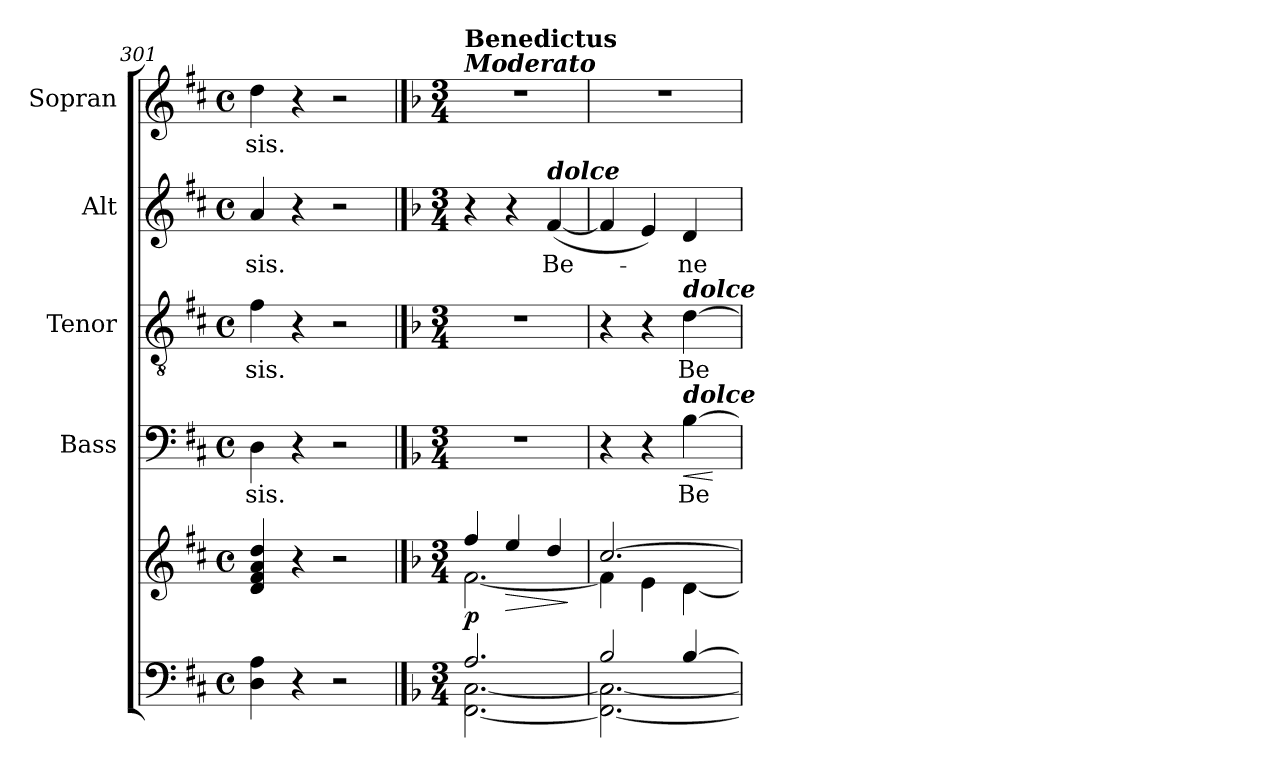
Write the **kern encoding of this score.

**kern	**kern	**dynam	**kern	**text	**dynam	**kern	**text	**kern	**text	**kern	**text
*part5	*part5	*part5	*part4	*part4	*part4	*part3	*part3	*part2	*part2	*part1	*part1
*staff6	*staff5	*staff5/6	*staff4	*staff4	*staff4	*staff3	*staff3	*staff2	*staff2	*staff1	*staff1
*	*	*	*I"Bass	*	*	*I"Tenor	*	*I"Alt	*	*I"Sopran	*
*	*	*	*I'B.	*	*	*I'T.	*	*I'A.	*	*I'S.	*
*clefF4	*clefG2	*	*clefF4	*	*	*clefGv2	*	*clefG2	*	*clefG2	*
*k[f#c#]	*k[f#c#]	*	*k[f#c#]	*	*	*k[f#c#]	*	*k[f#c#]	*	*k[f#c#]	*
*D:	*D:	*	*D:	*	*	*D:	*	*D:	*	*D:	*
*M4/4	*M4/4	*	*M4/4	*	*	*M4/4	*	*M4/4	*	*M4/4	*
*met(c)	*met(c)	*	*met(c)	*	*	*met(c)	*	*met(c)	*	*met(c)	*
=301	=301	=301	=301	=301	=301	=301	=301	=301	=301	=301	=301
!	!	!	!	!LO:LY:b	!	!	!LO:LY:b	!	!LO:LY:b	!	!LO:LY:b
4D\ 4A\	4d/ 4f#/ 4a/ 4dd/	.	4D\	-sis.	.	4f#\	-sis.	4a/	-sis.	4dd\	-sis.
4r	4r	.	4r	.	.	4r	.	4r	.	4r	.
2r	2r	.	2r	.	.	2r	.	2r	.	2r	.
!!LO:PB:g=z
==302	==302	==302	==302	==302	==302	==302	==302	==302	==302	==302	==302
*k[b-]	*k[b-]	*	*k[b-]	*	*	*k[b-]	*	*k[b-]	*	*k[b-]	*
*F:	*F:	*	*F:	*	*	*F:	*	*F:	*	*F:	*
*M3/4	*M3/4	*	*M3/4	*	*	*M3/4	*	*M3/4	*	*M3/4	*
*^	*^	*	*	*	*	*	*	*	*	*	*
!	!	!	!	!	!	!	!	!	!	!	!	!LO:TX:a:Bi:t=Moderato	!
!	!	!	!	!	!	!	!	!	!	!	!	!LO:TX:a:B:t=Benedictus	!
!	!	!	!	!LO:DY:b	!	!	!	!	!	!	!	!	!
2.A/	[<2.FF\ [<2.C\	4ff/	[<2.f\	p	2.r	.	.	2.r	.	4r	.	2.r	.
!	!	!	!	!LO:HP:b	!	!	!	!	!	!	!	!	!
.	.	4ee/	.	>	.	.	.	.	.	4r	.	.	.
!	!	!	!	!	!	!	!	!	!	!LO:TX:a:Bi:t=dolce	!	!	!
!	!	!	!	!	!	!	!	!	!	!	!LO:LY:b	!	!
.	.	4dd/	.	.	.	.	.	.	.	(<[4f/	Be-	.	.
*v	*v	*	*	*	*	*	*	*	*	*	*	*	*
*	*v	*v	*	*	*	*	*	*	*	*	*	*
.	.	]	.	.	.	.	.	.	.	.	.
=303	=303	=303	=303	=303	=303	=303	=303	=303	=303	=303	=303
*^	*^	*	*	*	*	*	*	*	*	*	*
2B-/	2.FF\_ 2.C\_	[>2.cc/	4f\]	.	4r	.	.	4r	.	4f/]	.	2.r	.
.	.	.	4e\	.	4r	.	.	4r	.	4e/)	.	.	.
!	!	!	!	!	!	!	!	!LO:TX:a:Bi:t=dolce	!	!	!	!	!
!	!	!	!	!	!LO:TX:a:Bi:t=dolce	!	!	!	!	!	!	!	!
!	!	!	!	!	!	!LO:LY:b	!LO:HP:b	!	!LO:LY:b	!	!LO:LY:b	!	!
[>4B-/	.	.	[<4d\	.	[4B-\	Be-	<	[4d\	Be-	4d/	-ne-	.	.
*v	*v	*	*	*	*	*	*	*	*	*	*	*	*
*	*v	*v	*	*	*	*	*	*	*	*	*	*
.	.	.	.	.	[	.	.	.	.	.	.
=	=	=	=	=	=	=	=	=	=	=	=
*-	*-	*-	*-	*-	*-	*-	*-	*-	*-	*-	*-
